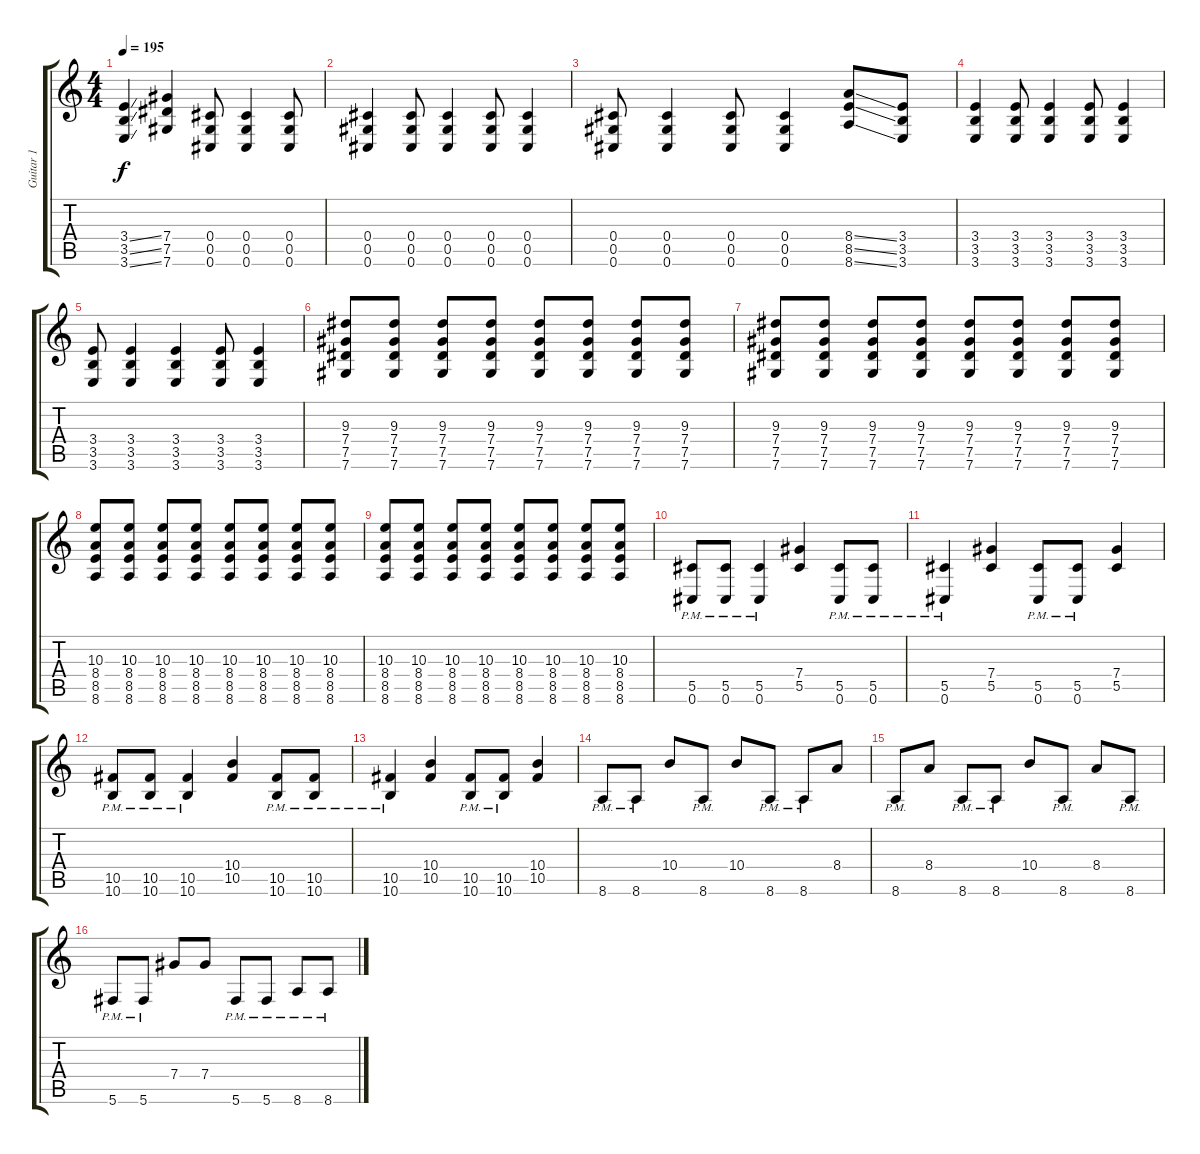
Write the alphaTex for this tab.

\track ("Guitar 1" "Guitar 1") {instrument overdrivenguitar}
\staff {score tabs}
\tuning (Eb4 Bb3 Gb3 Db3 Ab2 Db2) {hide}
\ts (4 4)
\tempo 195
\clef g2
\ks c
(3.4{ss} 3.5{ss} 3.6{ss}).4{dy f instrument overdrivenguitar} (7.4 7.5 7.6).4 (0.4 0.5 0.6).8 (0.4 0.5 0.6).4 (0.4 0.5 0.6).8 |
(0.4 0.5 0.6).4 (0.4 0.5 0.6).8 (0.4 0.5 0.6).4 (0.4 0.5 0.6).8 (0.4 0.5 0.6).4 |
(0.4 0.5 0.6).8 (0.4 0.5 0.6).4 (0.4 0.5 0.6).8 (0.4 0.5 0.6).4 (8.4{ss} 8.5{ss} 8.6{ss}).8 (3.4 3.5 3.6).8 |
(3.4 3.5 3.6).4 (3.4 3.5 3.6).8 (3.4 3.5 3.6).4 (3.4 3.5 3.6).8 (3.4 3.5 3.6).4 |
(3.4 3.5 3.6).8 (3.4 3.5 3.6).4 (3.4 3.5 3.6).4 (3.4 3.5 3.6).8 (3.4 3.5 3.6).4 |
(9.3 7.4 7.5 7.6).8 (9.3 7.4 7.5 7.6).8 (9.3 7.4 7.5 7.6).8 (9.3 7.4 7.5 7.6).8 (9.3 7.4 7.5 7.6).8 (9.3 7.4 7.5 7.6).8 (9.3 7.4 7.5 7.6).8 (9.3 7.4 7.5 7.6).8 |
(9.3 7.4 7.5 7.6).8 (9.3 7.4 7.5 7.6).8 (9.3 7.4 7.5 7.6).8 (9.3 7.4 7.5 7.6).8 (9.3 7.4 7.5 7.6).8 (9.3 7.4 7.5 7.6).8 (9.3 7.4 7.5 7.6).8 (9.3 7.4 7.5 7.6).8 |
(10.3 8.4 8.5 8.6).8 (10.3 8.4 8.5 8.6).8 (10.3 8.4 8.5 8.6).8 (10.3 8.4 8.5 8.6).8 (10.3 8.4 8.5 8.6).8 (10.3 8.4 8.5 8.6).8 (10.3 8.4 8.5 8.6).8 (10.3 8.4 8.5 8.6).8 |
(10.3 8.4 8.5 8.6).8 (10.3 8.4 8.5 8.6).8 (10.3 8.4 8.5 8.6).8 (10.3 8.4 8.5 8.6).8 (10.3 8.4 8.5 8.6).8 (10.3 8.4 8.5 8.6).8 (10.3 8.4 8.5 8.6).8 (10.3 8.4 8.5 8.6).8 |
(5.5 0.6{pm}).8 (5.5 0.6{pm}).8 (5.5 0.6{pm}).4 (7.4 5.5).4 (5.5 0.6{pm}).8 (5.5 0.6{pm}).8 |
(5.5 0.6{pm}).4 (7.4 5.5).4 (5.5 0.6{pm}).8 (5.5 0.6{pm}).8 (7.4 5.5).4 |
(10.5 10.6{pm}).8 (10.5 10.6{pm}).8 (10.5 10.6{pm}).4 (10.4 10.5).4 (10.5 10.6{pm}).8 (10.5{pm} 10.6{pm}).8 |
(10.5 10.6{pm}).4 (10.4 10.5).4 (10.5 10.6{pm}).8 (10.5 10.6{pm}).8 (10.4 10.5).4 |
8.6{pm}.8 8.6{pm}.8 10.4.8 8.6{pm}.8 10.4.8 8.6{pm}.8 8.6{pm}.8 8.4.8 |
8.6{pm}.8 8.4.8 8.6{pm}.8 8.6{pm}.8 10.4.8 8.6{pm}.8 8.4.8 8.6{pm}.8 |
5.6{pm}.8 5.6{pm}.8 7.4.8 7.4.8 5.6{pm}.8 5.6{pm}.8 8.6{pm}.8 8.6{pm}.8
